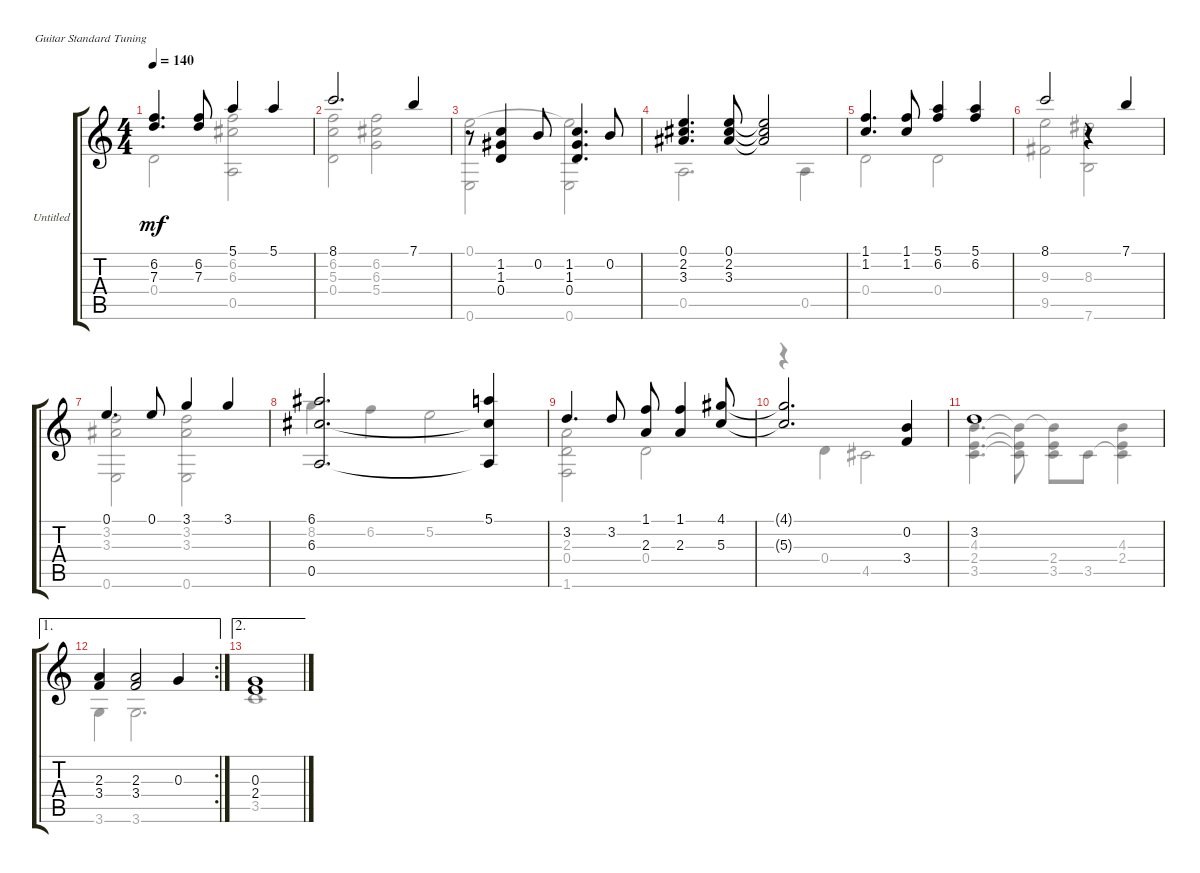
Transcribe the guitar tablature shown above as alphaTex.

\bracketExtendMode groupsimilarinstruments
\firstSystemTrackNameOrientation horizontal
\otherSystemsTrackNameOrientation horizontal
\track ("Untitled" "Untitled") {instrument acousticguitarnylon}
\staff {score tabs}
\tuning (E4 B3 G3 D3 A2 E2)
\voice
\ts (4 4)
\tempo 140
\clef g2
\ks c
(6.2 7.3).4{d dy mf} (6.2 7.3).8 5.1.4 5.1.4 |
8.1.2{d} 7.1.4 |
r.8 (1.2 1.3 0.4).4 0.2.8 (1.2 1.3 0.4).4{d} 0.2.8 |
(0.1 2.2 3.3).4{d} (0.1 2.2 3.3).8 (0.1{t} 2.2{t} 3.3{t}).2 |
(1.1 1.2).4{d} (1.1 1.2).8 (5.1 6.2).4 (5.1 6.2).4 |
8.1.2 r.4 7.1.4 |
0.1.4{d} 0.1.8 3.1.4 3.1.4 |
(6.1 6.3 0.5).2{d} (5.1 6.3{t} 0.5{t}).4 |
3.2.4{d} 3.2.8 (1.1 2.3).8 (1.1 2.3).4 (4.1 5.3).8 |
(4.1{t} 5.3{t}).2{d} (0.2 3.4).4 |
3.2.1 |
\ae 1
\rc 2
(2.3 3.4).4 (2.3 3.4).2 0.3.4 |
\ae 2
(0.3 2.4).1
\voice
\clef g2
\ottava regular
\simile none
\ks c
0.4.2{dy mf} (6.2 6.3 0.5).2 |
(6.2 5.3 0.4).2 (6.2 6.3 5.4).2 |
(0.1 0.6).2 (0.1{t} 0.6).2 |
0.5.2{d} 0.5.4 |
0.4.2 0.4.2 |
(9.3 9.5).2 (8.3 7.6).2 |
(3.2 3.3 0.6).2 (3.2 3.3 0.6).2 |
8.2.4 6.2.4 5.2.2 |
(2.3 0.4 1.6).2 0.4.2 |
r.4 0.4.4 4.5.2 |
(4.3 2.4 3.5).4{d} (4.3{t} 2.4{t} 3.5{t}).8 (4.3{t} 2.4 3.5).8 3.5.8 (4.3 2.4 3.5{t}).4 |
3.6.4 3.6.2{d} |
3.5.1
